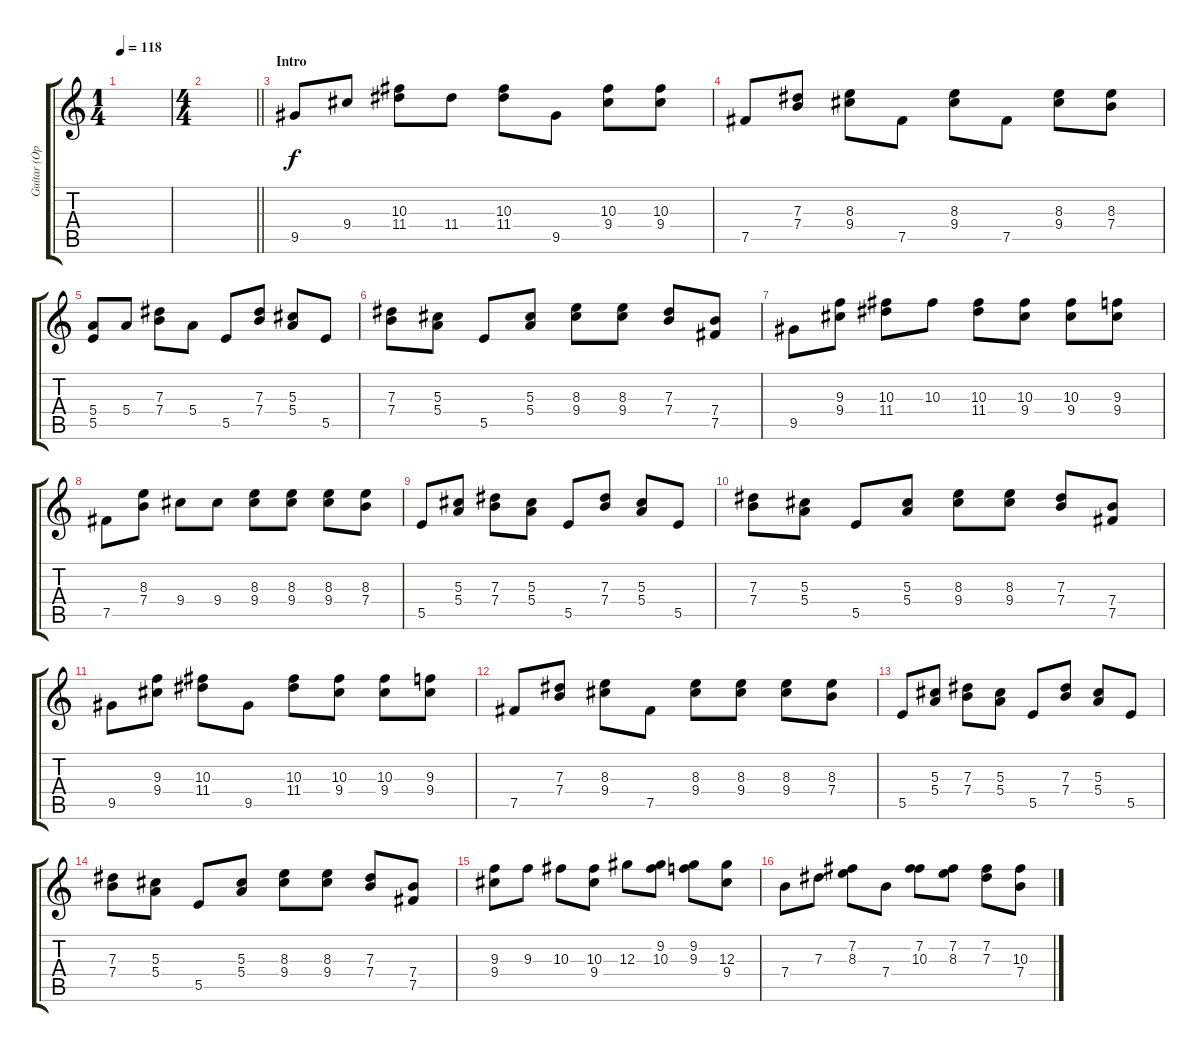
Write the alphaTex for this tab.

\track ("Guitar (Open-E)" "Guitar (Op") {instrument electricguitarclean}
\staff {score tabs}
\tuning (E4 B3 Ab3 E3 B2 E2) {hide}
\ts (1 4)
\tempo 118
\clef g2
\ks c
|
\ts (4 4)
\barLineRight lightlight
|
\section ("" "Intro")
9.5.8 9.4.8 (10.3 11.4).8 11.4.8 (10.3 11.4).8 9.5.8 (10.3 9.4).8 (10.3 9.4).8 |
7.5.8 (7.3 7.4).8 (8.3 9.4).8 7.5.8 (8.3 9.4).8 7.5.8 (8.3 9.4).8 (8.3 7.4).8 |
(5.4 5.5).8 5.4.8 (7.3 7.4).8 5.4.8 5.5.8 (7.3 7.4).8 (5.3 5.4).8 5.5.8 |
(7.3 7.4).8 (5.3 5.4).8 5.5.8 (5.3 5.4).8 (8.3 9.4).8 (8.3 9.4).8 (7.3 7.4).8 (7.4 7.5).8 |
9.5.8 (9.3 9.4).8 (10.3 11.4).8 10.3.8 (10.3 11.4).8 (10.3 9.4).8 (10.3 9.4).8 (9.3 9.4).8 |
7.5.8 (8.3 7.4).8 9.4.8 9.4.8 (8.3 9.4).8 (8.3 9.4).8 (8.3 9.4).8 (8.3 7.4).8 |
5.5.8 (5.3 5.4).8 (7.3 7.4).8 (5.3 5.4).8 5.5.8 (7.3 7.4).8 (5.3 5.4).8 5.5.8 |
(7.3 7.4).8 (5.3 5.4).8 5.5.8 (5.3 5.4).8 (8.3 9.4).8 (8.3 9.4).8 (7.3 7.4).8 (7.4 7.5).8 |
9.5.8 (9.3 9.4).8 (10.3 11.4).8 9.5.8 (10.3 11.4).8 (10.3 9.4).8 (10.3 9.4).8 (9.3 9.4).8 |
7.5.8 (7.3 7.4).8 (8.3 9.4).8 7.5.8 (8.3 9.4).8 (8.3 9.4).8 (8.3 9.4).8 (8.3 7.4).8 |
5.5.8 (5.3 5.4).8 (7.3 7.4).8 (5.3 5.4).8 5.5.8 (7.3 7.4).8 (5.3 5.4).8 5.5.8 |
(7.3 7.4).8 (5.3 5.4).8 5.5.8 (5.3 5.4).8 (8.3 9.4).8 (8.3 9.4).8 (7.3 7.4).8 (7.4 7.5).8 |
(9.3 9.4).8 9.3.8 10.3.8 (10.3 9.4).8 12.3.8 (9.2 10.3).8 (9.2 9.3).8 (12.3 9.4).8 |
7.4.8 7.3.8 (7.2 8.3).8 7.4.8 (7.2 10.3).8 (7.2 8.3).8 (7.2 7.3).8 (10.3 7.4).8
